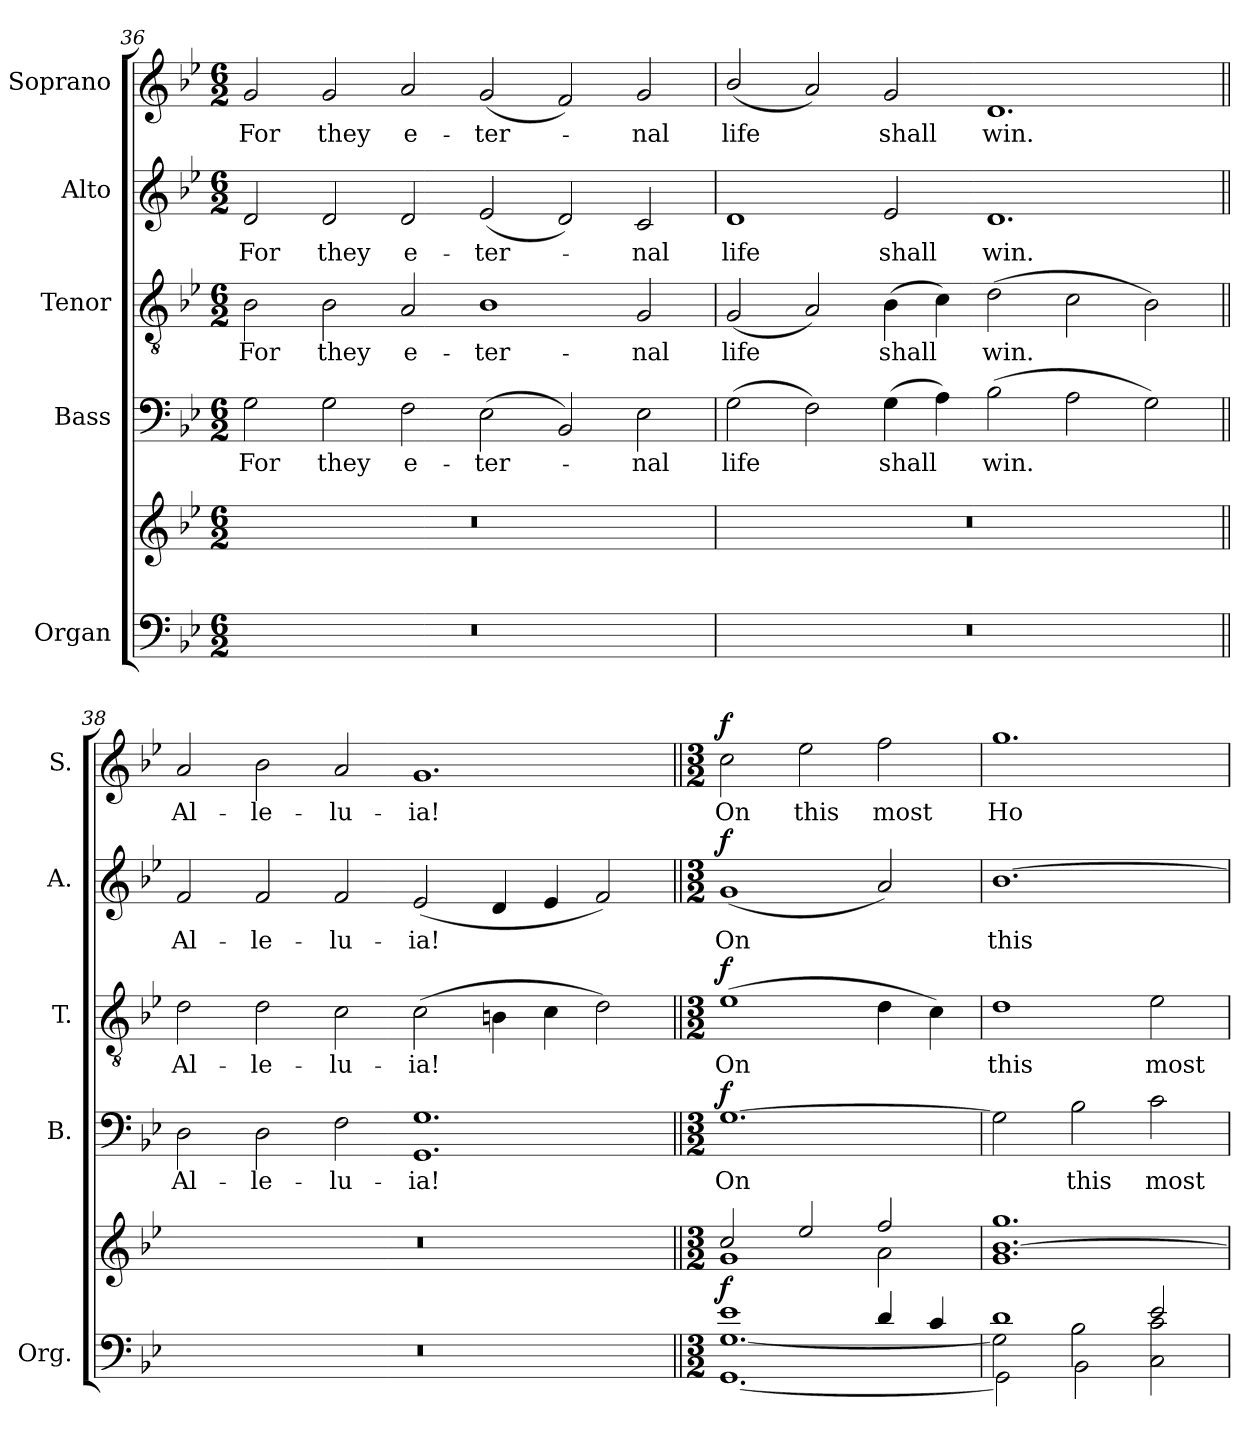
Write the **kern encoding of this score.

**kern	**kern	**dynam	**kern	**text	**dynam	**kern	**text	**dynam	**kern	**text	**dynam	**kern	**text	**dynam
*part5	*part5	*part5	*part4	*part4	*part4	*part3	*part3	*part3	*part2	*part2	*part2	*part1	*part1	*part1
*staff6	*staff5	*staff5/6	*staff4	*staff4	*staff4	*staff3	*staff3	*staff3	*staff2	*staff2	*staff2	*staff1	*staff1	*staff1
*I"Organ	*	*	*I"Bass	*	*	*I"Tenor	*	*	*I"Alto	*	*	*I"Soprano	*	*
*I'Org.	*	*	*I'B.	*	*	*I'T.	*	*	*I'A.	*	*	*I'S.	*	*
*clefF4	*clefG2	*	*clefF4	*	*	*clefGv2	*	*	*clefG2	*	*	*clefG2	*	*
*	*	*	*	*	*	*ITrd7c12	*	*	*	*	*	*	*	*
*k[b-e-]	*k[b-e-]	*	*k[b-e-]	*	*	*k[b-e-]	*	*	*k[b-e-]	*	*	*k[b-e-]	*	*
*B-:	*B-:	*	*B-:	*	*	*B-:	*	*	*B-:	*	*	*B-:	*	*
*M6/2	*M6/2	*	*M6/2	*	*	*M6/2	*	*	*M6/2	*	*	*M6/2	*	*
=36	=36	=36	=36	=36	=36	=36	=36	=36	=36	=36	=36	=36	=36	=36
!LO:N:vis=1	!LO:N:vis=1	!	!	!	!	!	!	!	!	!	!	!	!	!
!	!	!	!	!LO:LY:b:color=#000000	!	!	!	!	!	!	!	!	!	!
!	!	!	!	!	!	!	!LO:LY:b:color=#000000	!	!	!	!	!	!	!
!	!	!	!	!	!	!	!	!	!	!LO:LY:b:color=#000000	!	!	!	!
!	!	!	!	!	!	!	!	!	!	!	!	!	!LO:LY:b:color=#000000	!
0.r	0.r	.	2Gi\	For	.	2BB-i\	For	.	2di/	For	.	2gi/	For	.
!	!	!	!	!LO:LY:b:color=#000000	!	!	!	!	!	!	!	!	!	!
!	!	!	!	!	!	!	!LO:LY:b:color=#000000	!	!	!	!	!	!	!
!	!	!	!	!	!	!	!	!	!	!LO:LY:b:color=#000000	!	!	!	!
!	!	!	!	!	!	!	!	!	!	!	!	!	!LO:LY:b:color=#000000	!
.	.	.	2Gi\	they	.	2BB-i\	they	.	2di/	they	.	2gi/	they	.
!	!	!	!	!LO:LY:b:color=#000000	!	!	!	!	!	!	!	!	!	!
!	!	!	!	!	!	!	!LO:LY:b:color=#000000	!	!	!	!	!	!	!
!	!	!	!	!	!	!	!	!	!	!LO:LY:b:color=#000000	!	!	!	!
!	!	!	!	!	!	!	!	!	!	!	!	!	!LO:LY:b:color=#000000	!
.	.	.	2Fi\	e-	.	2AAi/	e-	.	2di/	e-	.	2ai/	e-	.
!	!	!	!	!LO:LY:b:color=#000000	!	!	!	!	!	!	!	!	!	!
!	!	!	!	!	!	!	!LO:LY:b:color=#000000	!	!	!	!	!	!	!
!	!	!	!	!	!	!	!	!	!	!LO:LY:b:color=#000000	!	!	!	!
!	!	!	!	!	!	!	!	!	!	!	!	!	!LO:LY:b:color=#000000	!
.	.	.	(2E-i\	-ter-	.	1BB-i	-ter-	.	(2e-i/	-ter-	.	(2gi/	-ter-	.
.	.	.	2BB-i/)	.	.	.	.	.	2di/)	.	.	2fi/)	.	.
!	!	!	!	!LO:LY:b:color=#000000	!	!	!	!	!	!	!	!	!	!
!	!	!	!	!	!	!	!LO:LY:b:color=#000000	!	!	!	!	!	!	!
!	!	!	!	!	!	!	!	!	!	!LO:LY:b:color=#000000	!	!	!	!
!	!	!	!	!	!	!	!	!	!	!	!	!	!LO:LY:b:color=#000000	!
.	.	.	2E-i\	-nal	.	2GGi/	-nal	.	2ci/	-nal	.	2gi/	-nal	.
!!LO:LB:g=z
=37	=37	=37	=37	=37	=37	=37	=37	=37	=37	=37	=37	=37	=37	=37
!LO:N:vis=1	!LO:N:vis=1	!	!	!	!	!	!	!	!	!	!	!	!	!
!	!	!	!	!LO:LY:b:color=#000000	!	!	!	!	!	!	!	!	!	!
!	!	!	!	!	!	!	!LO:LY:b:color=#000000	!	!	!	!	!	!	!
!	!	!	!	!	!	!	!	!	!	!LO:LY:b:color=#000000	!	!	!	!
!	!	!	!	!	!	!	!	!	!	!	!	!	!LO:LY:b:color=#000000	!
0.r	0.r	.	(2Gi\	life	.	(2GGi/	life	.	1di	life	.	(2b-i/	life	.
.	.	.	2Fi\)	.	.	2AAi/)	.	.	.	.	.	2ai/)	.	.
!	!	!	!	!LO:LY:b:color=#000000	!	!	!	!	!	!	!	!	!	!
!	!	!	!	!	!	!	!LO:LY:b:color=#000000	!	!	!	!	!	!	!
!	!	!	!	!	!	!	!	!	!	!LO:LY:b:color=#000000	!	!	!	!
!	!	!	!	!	!	!	!	!	!	!	!	!	!LO:LY:b:color=#000000	!
.	.	.	(4Gi\	shall	.	(4BB-i\	shall	.	2e-i/	shall	.	2gi/	shall	.
.	.	.	4Ai\)	.	.	4Ci\)	.	.	.	.	.	.	.	.
!	!	!	!	!LO:LY:b:color=#000000	!	!	!	!	!	!	!	!	!	!
!	!	!	!	!	!	!	!LO:LY:b:color=#000000	!	!	!	!	!	!	!
!	!	!	!	!	!	!	!	!	!	!LO:LY:b:color=#000000	!	!	!	!
!	!	!	!	!	!	!	!	!	!	!	!	!	!LO:LY:b:color=#000000	!
.	.	.	(2B-i\	win.	.	(2Di\	win.	.	1.di	win.	.	1.di	win.	.
.	.	.	2Ai\	.	.	2Ci\	.	.	.	.	.	.	.	.
.	.	.	2Gi\)	.	.	2BB-i\)	.	.	.	.	.	.	.	.
=38||	=38||	=38||	=38||	=38||	=38||	=38||	=38||	=38||	=38||	=38||	=38||	=38||	=38||	=38||
!LO:N:vis=1	!LO:N:vis=1	!	!	!	!	!	!	!	!	!	!	!	!	!
!	!	!	!	!LO:LY:b:color=#000000	!	!	!	!	!	!	!	!	!	!
!	!	!	!	!	!	!	!LO:LY:b:color=#000000	!	!	!	!	!	!	!
!	!	!	!	!	!	!	!	!	!	!LO:LY:b:color=#000000	!	!	!	!
!	!	!	!	!	!	!	!	!	!	!	!	!	!LO:LY:b:color=#000000	!
0.r	0.r	.	2Di\	Al-	.	2Di\	Al-	.	2fi/	Al-	.	2ai/	Al-	.
!	!	!	!	!LO:LY:b:color=#000000	!	!	!	!	!	!	!	!	!	!
!	!	!	!	!	!	!	!LO:LY:b:color=#000000	!	!	!	!	!	!	!
!	!	!	!	!	!	!	!	!	!	!LO:LY:b:color=#000000	!	!	!	!
!	!	!	!	!	!	!	!	!	!	!	!	!	!LO:LY:b:color=#000000	!
.	.	.	2Di\	-le-	.	2Di\	-le-	.	2fi/	-le-	.	2b-i\	-le-	.
!	!	!	!	!LO:LY:b:color=#000000	!	!	!	!	!	!	!	!	!	!
!	!	!	!	!	!	!	!LO:LY:b:color=#000000	!	!	!	!	!	!	!
!	!	!	!	!	!	!	!	!	!	!LO:LY:b:color=#000000	!	!	!	!
!	!	!	!	!	!	!	!	!	!	!	!	!	!LO:LY:b:color=#000000	!
.	.	.	2Fi\	-lu-	.	2Ci\	-lu-	.	2fi/	-lu-	.	2ai/	-lu-	.
!	!	!	!	!LO:LY:b:color=#000000	!	!	!	!	!	!	!	!	!	!
!	!	!	!	!	!	!	!LO:LY:b:color=#000000	!	!	!	!	!	!	!
!	!	!	!	!	!	!	!	!	!	!LO:LY:b:color=#000000	!	!	!	!
!	!	!	!	!	!	!	!	!	!	!	!	!	!LO:LY:b:color=#000000	!
.	.	.	1.GGi 1.Gi	-ia!	.	(2Ci\	-ia!	.	(2e-i/	-ia!	.	1.gi	-ia!	.
.	.	.	.	.	.	4BBni\	.	.	4di/	.	.	.	.	.
.	.	.	.	.	.	4Ci\	.	.	4e-i/	.	.	.	.	.
.	.	.	.	.	.	2Di\)	.	.	2fi/)	.	.	.	.	.
!!LO:LB:g=z
=39||	=39||	=39||	=39||	=39||	=39||	=39||	=39||	=39||	=39||	=39||	=39||	=39||	=39||	=39||
*M3/2	*M3/2	*	*M3/2	*	*	*M3/2	*	*	*M3/2	*	*	*M3/2	*	*
*^	*^	*	*	*	*	*	*	*	*	*	*	*	*	*
!	!	!	!	!	!	!LO:LY:b:color=#000000	!	!	!	!	!	!	!	!	!	!
!	!	!	!	!	!	!	!	!	!LO:LY:b:color=#000000	!	!	!	!	!	!	!
!	!	!	!	!	!	!	!	!	!	!	!	!LO:LY:b:color=#000000	!	!	!	!
!	!	!	!	!	!	!	!	!	!	!	!	!	!	!	!LO:LY:b:color=#000000	!
1e-i	[<1.GGi [<1.Gi	2cci/	1gi	f	[>1.Gi	On	f	(1E-i	On	f	(1gi	On	f	2cci\	On	f
!	!	!	!	!	!	!	!	!	!	!	!	!	!	!	!LO:LY:b:color=#000000	!
.	.	2ee-i/	.	.	.	.	.	.	.	.	.	.	.	2ee-i\	this	.
!	!	!	!	!	!	!	!	!	!	!	!	!	!	!	!LO:LY:b:color=#000000	!
4di/	.	2ffi/	2ai\	.	.	.	.	4Di\	.	.	2ai/)	.	.	2ffi\	most	.
4ci/	.	.	.	.	.	.	.	4Ci\)	.	.	.	.	.	.	.	.
*	*	*v	*v	*	*	*	*	*	*	*	*	*	*	*	*	*
=40	=40	=40	=40	=40	=40	=40	=40	=40	=40	=40	=40	=40	=40	=40	=40
*	*^	*	*	*	*	*	*	*	*	*	*	*	*	*	*
!	!	!	!	!	!	!	!	!	!LO:LY:b:color=#000000	!	!	!	!	!	!	!
!	!	!	!	!	!	!	!	!	!	!	!	!LO:LY:b:color=#000000	!	!	!	!
!	!	!	!	!	!	!	!	!	!	!	!	!	!	!	!LO:LY:b:color=#000000	!
1di	2Gi\]	2GGi\]	1.gi [>1.b-i 1.ggi	.	2Gi\]	.	.	1Di	this	.	[>1.b-i	this	.	1.ggi	Ho-	.
!	!	!	!	!	!	!LO:LY:b:color=#000000	!	!	!	!	!	!	!	!	!	!
.	2B-i\	2BB-i\	.	.	2B-i\	this	.	.	.	.	.	.	.	.	.	.
!	!	!	!	!	!	!LO:LY:b:color=#000000	!	!	!	!	!	!	!	!	!	!
!	!	!	!	!	!	!	!	!	!LO:LY:b:color=#000000	!	!	!	!	!	!	!
2e-i/	2Ci\ 2ci	2ryy	.	.	2ci\	most	.	2E-i\	most	.	.	.	.	.	.	.
*v	*v	*v	*	*	*	*	*	*	*	*	*	*	*	*	*	*
=	=	=	=	=	=	=	=	=	=	=	=	=	=	=
*-	*-	*-	*-	*-	*-	*-	*-	*-	*-	*-	*-	*-	*-	*-
